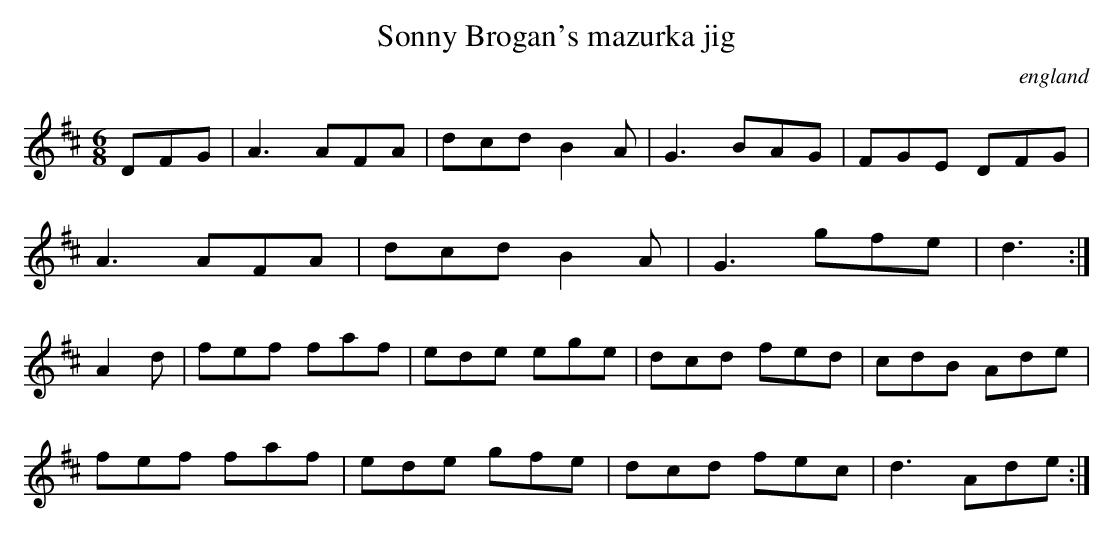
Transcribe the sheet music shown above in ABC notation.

X:1
T:Sonny Brogan's mazurka jig
O:england
M:6/8
L:1/8
K:D
DFG|A3 AFA|dcd B2A|G3 BAG|FGE DFG|
A3 AFA|dcd B2A|G3 gfe|d3:|
A2d|fef faf|ede ege|dcd fed|cdB Ade|
fef faf|ede gfe|dcd fec|d3 Ade:|
